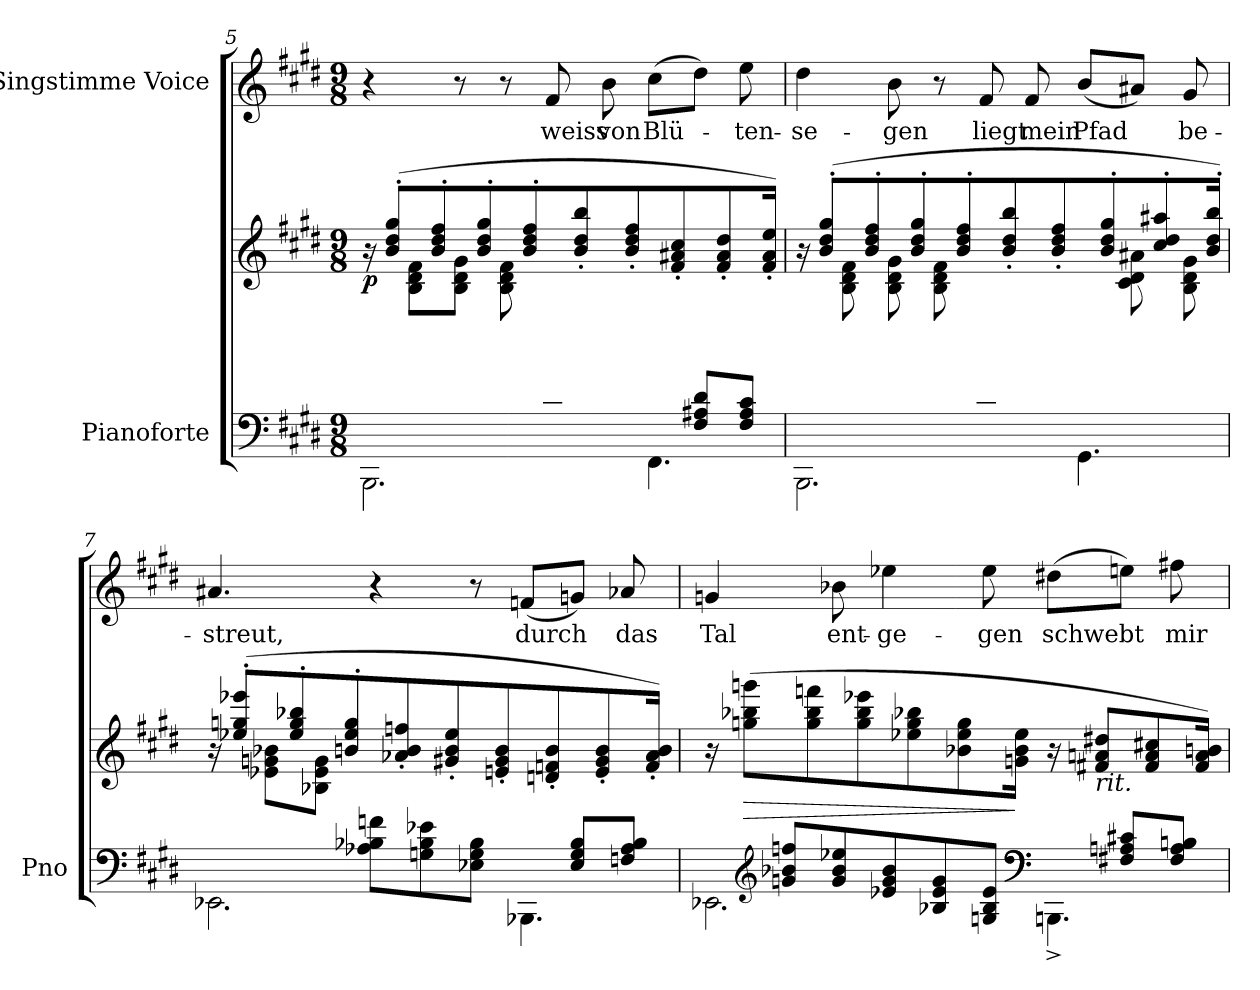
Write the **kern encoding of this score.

**kern	**kern	**dynam	**kern	**text
*part2	*part2	*part2	*part1	*part1
*staff3	*staff2	*staff2/3	*staff1	*staff1
*I"Pianoforte	*	*	*I"Singstimme Voice	*
*I'Pno	*	*	*	*
*clefF4	*clefG2	*	*clefG2	*
*k[f#c#g#d#]	*k[f#c#g#d#]	*	*k[f#c#g#d#]	*
*M9/8	*M9/8	*	*M9/8	*
=5	=5	=5	=5	=5
*^	*^	*	*	*
!	!	!	!	!LO:DY:b	!	!
8ryy	2.BBB\	16r	8ryy	p	4r	.
.	.	(>8b/'> 8dd#/'> 8gg#/'>L	.	.	.	.
4.ryy	.	.	8B\ 8d#\ 8f#\L	.	.	.
.	.	8b/'> 8dd#/'> 8ff#/'>	.	.	.	.
.	.	.	8B\ 8d#\ 8g#\J	.	8r	.
.	.	8b/'> 8dd#/'> 8gg#/'>	.	.	.	.
.	.	.	8B\ 8d#\ 8f#\L	.	8r	.
.	.	8b/'> 8dd#/'> 8ff#/'>	.	.	.	.
8F#/ 8B/ 8d#/	.	.	2ryy	.	8f#/	weiss
.	.	8b/'> 8dd#/'> 8bb/'>	.	.	.	.
8D#/ 8F#/ 8B/J	.	.	.	.	8b\	von
.	.	8b/'> 8dd#/'> 8ff#/'>	.	.	.	.
8ryy	4.FF#\	.	.	.	(8cc#\L	Blü-
.	.	8f#/'> 8a#X/'> 8cc#/'>	.	.	.	.
8F#/ 8A#X/ 8d#/L	.	.	.	.	8dd#\J)	.
.	.	8f#/'> 8a#/'> 8dd#/'>	.	.	.	.
8F#/ 8A#/ 8c#/J	.	.	8ryy	.	8ee\	-ten-
.	.	16f#/'> 16a#/'> 16ee/'>Jk)	.	.	.	.
=6	=6	=6	=6	=6	=6	=6
8ryy	2.BBB\	16r	8ryy	.	4dd#\	-se-
.	.	(>8b/'> 8dd#/'> 8gg#/'>L	.	.	.	.
4.ryy	.	.	8B\ 8d#\ 8f#\L	.	.	.
.	.	8b/'> 8dd#/'> 8ff#/'>	.	.	.	.
.	.	.	8B\ 8d#\ 8g#\	.	8b\	-gen
.	.	8b/'> 8dd#/'> 8gg#/'>	.	.	.	.
.	.	.	8B\ 8d#\ 8f#\	.	8r	.
.	.	8b/'> 8dd#/'> 8ff#/'>	.	.	.	.
8F#/ 8B/ 8d#/	.	.	4.ryy	.	8f#/	liegt
.	.	8b/'> 8dd#/'> 8bb/'>	.	.	.	.
8D#/ 8F#/ 8B/J	.	.	.	.	8f#/	mein
.	.	8b/'> 8dd#/'> 8ff#/'>	.	.	.	.
8ryy	4.GG#\	.	.	.	(8b/L	Pfad
.	.	8b/'> 8dd#/'> 8gg#/'>	.	.	.	.
4ryy	.	.	8c#\ 8d#\ 8a#X\L	.	8a#X/J)	.
.	.	8cc#/'> 8dd#/'> 8aa#X/'>	.	.	.	.
.	.	.	8B\ 8d#\ 8g#\J	.	8g#/	be-
.	.	16b/'> 16dd#/'> 16bb/'>Jk)	.	.	.	.
=7	=7	=7	=7	=7	=7	=7
8ryy	2.EE-X\	16r	8ryy	.	4.a#X/	-streut,
.	.	(>8ee-X/'> 8ggn/'> 8eee-X/'>L	.	.	.	.
4ryy	.	.	8e-X\ 8gn\ 8b-X\L	.	.	.
.	.	8ee-/'> 8gg/'> 8bb-X/'>	.	.	.	.
.	.	.	8B-X\ 8e-\ 8g\J	.	.	.
.	.	8bn/'> 8ee-/'> 8gg/'>	.	.	.	.
8A-X\ 8B-X\ 8fn\L	.	.	2.ryy	.	4r	.
.	.	8a-X/'> 8b/'> 8ffn/'>	.	.	.	.
8Gn\ 8B-\ 8e-X\	.	.	.	.	.	.
.	.	8g#X/'> 8b/'> 8ee-/'>	.	.	.	.
8E-X\ 8G\ 8B-\J	.	.	.	.	8r	.
.	.	8en/'> 8g#/'> 8b/'>	.	.	.	.
8ryy	4.BBB-X\	.	.	.	(8fn/L	durch
.	.	8dn/'> 8fn/'> 8b/'>	.	.	.	.
8E-/ 8G/ 8B-/L	.	.	.	.	8gn/J)	.
.	.	8e/'> 8g#/'> 8b/'>	.	.	.	.
8Fn/ 8A-/ 8B-/J	.	.	.	.	8a-X/	das
.	.	16f/'> 16a-/'> 16b/'>Jk)	.	.	.	.
*	*	*v	*v	*	*	*
=8	=8	=8	=8	=8	=8
8ryy	2.EE-X\	16r	.	4gn/	Tal
!	!	!	!LO:HP:b	!	!
.	.	(>8ggn\ 8bb-X\ 8gggn\L	>	.	.
*clefG2	*	*	*	*	*
8gn/ 8b-X/ 8ffn/L	.	.	.	.	.
.	.	8gg\ 8bb-\ 8fffn\	.	.	.
8g/ 8b-/ 8ee-X/	.	.	.	8b-X\	ent-
.	.	8gg\ 8bb-\ 8eee-X\	.	.	.
8e-X/ 8g/ 8b-/	.	.	.	4ee-X\	-ge-
.	.	8ee-X\ 8gg\ 8bb-X\	.	.	.
8B-X/ 8e-/ 8g/	.	.	.	.	.
.	.	8b-X\ 8ee-\ 8gg\	.	.	.
8Gn/ 8B-/ 8e-/J	.	.	.	8ee-\	-gen
.	.	16gn\ 16b-\ 16ee-\Jk	]	.	.
*clefF4	*	*	*	*	*
8ryy	4.BBBn^\	16r	.	(8dd#X\L	schwebt
!	!	!LO:TX:b:i:t=rit.	!	!	!
.	.	8f#X/ 8an/ 8dd#X/L	.	.	.
8F#X/ 8An/ 8c#X/L	.	.	.	8een\J)	.
.	.	8f#/ 8a/ 8cc#X/	.	.	.
8F#/ 8A/ 8Bn/J	.	.	.	8ff#X\	mir
.	.	16f#/ 16a/ 16bn/Jk)	.	.	.
*v	*v	*	*	*	*
=	=	=	=	=
*-	*-	*-	*-	*-
